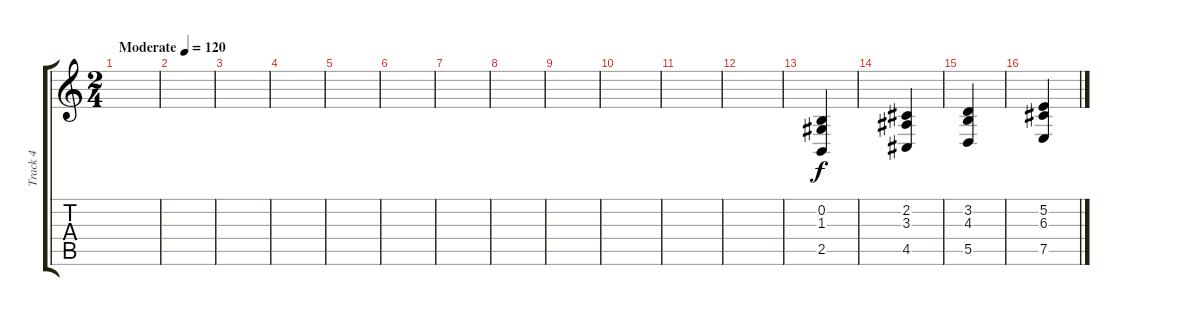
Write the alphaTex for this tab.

\track ("Track 4" "Track 4") {instrument lead1square}
\staff {score tabs}
\tuning (E4 B3 G3 D3 A2 E2) {hide}
\ts (2 4)
\tempo (120 "Moderate")
\clef g2
\ks c
|
|
|
|
|
|
|
|
|
|
|
|
(0.2 1.3 2.5).4 |
(2.2 3.3 4.5).4 |
(3.2 4.3 5.5).4 |
(5.2 6.3 7.5).4
